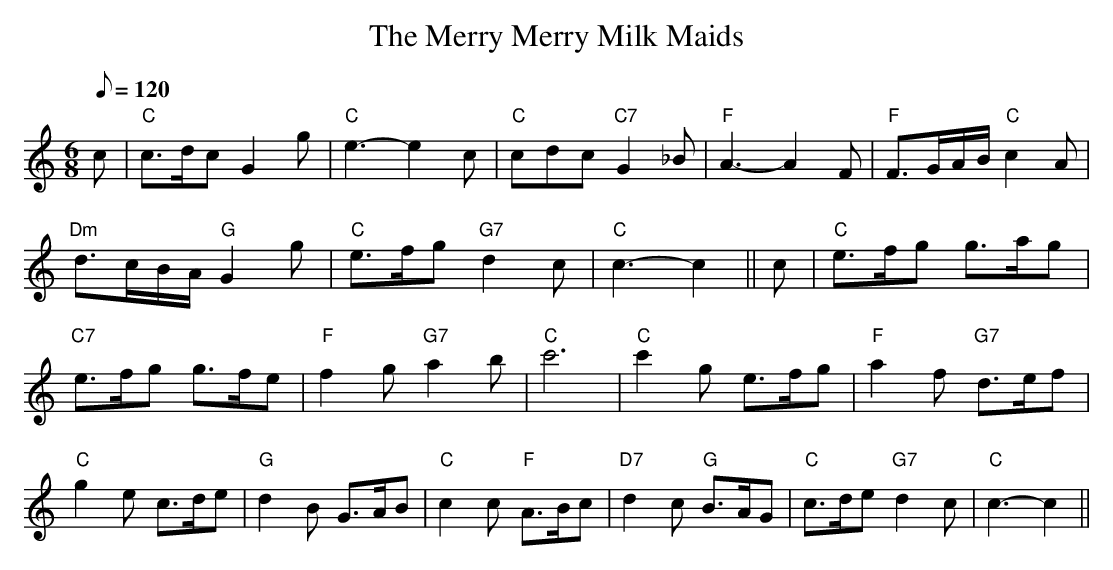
X:1
T:The Merry Merry Milk Maids
M:6/8
L:1/8
Q:120
K:C
c | "C"c>dc G2g | "C"e3-e2 c | "C"cdc "C7"G2_B | "F"A3-A2 F | \
"F"F>GA/2B/2 "C"c2A | "Dm"d>cB/2A/2 "G"G2g | \
"C"e>fg "G7"d2c | "C"c3-c2 || \
c | "C"e>fg g>ag | "C7"e>fg g>fe | "F"f2g "G7"a2b | "C"c'6 | \
"C"c'2g e>fg | "F"a2f "G7"d>ef | "C"g2e c>de | "G"d2B G>AB | \
"C"c2c "F"A>Bc | "D7"d2c "G"B>AG | "C"c>de "G7"d2c | "C"c3-c2 ||
